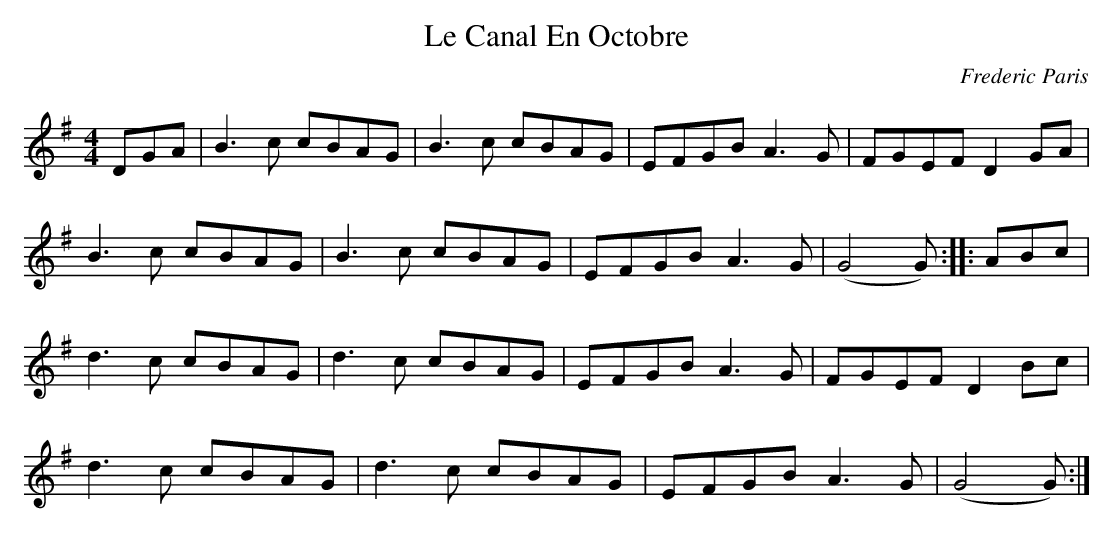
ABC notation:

X:1
T:Le Canal En Octobre
M:4/4
L:1/8
C:Frederic Paris
K:G
DGA | B3 c cBAG | B3 c cBAG | EFGB A3 G | FGEF D2 GA |
B3 c cBAG | B3 c cBAG | EFGB A3 G | (G4 G) :: ABc |
d3 c cBAG | d3 c cBAG | EFGB A3 G | FGEF D2 Bc |
d3 c cBAG | d3 c cBAG | EFGB A3 G | (G4 G) :|
